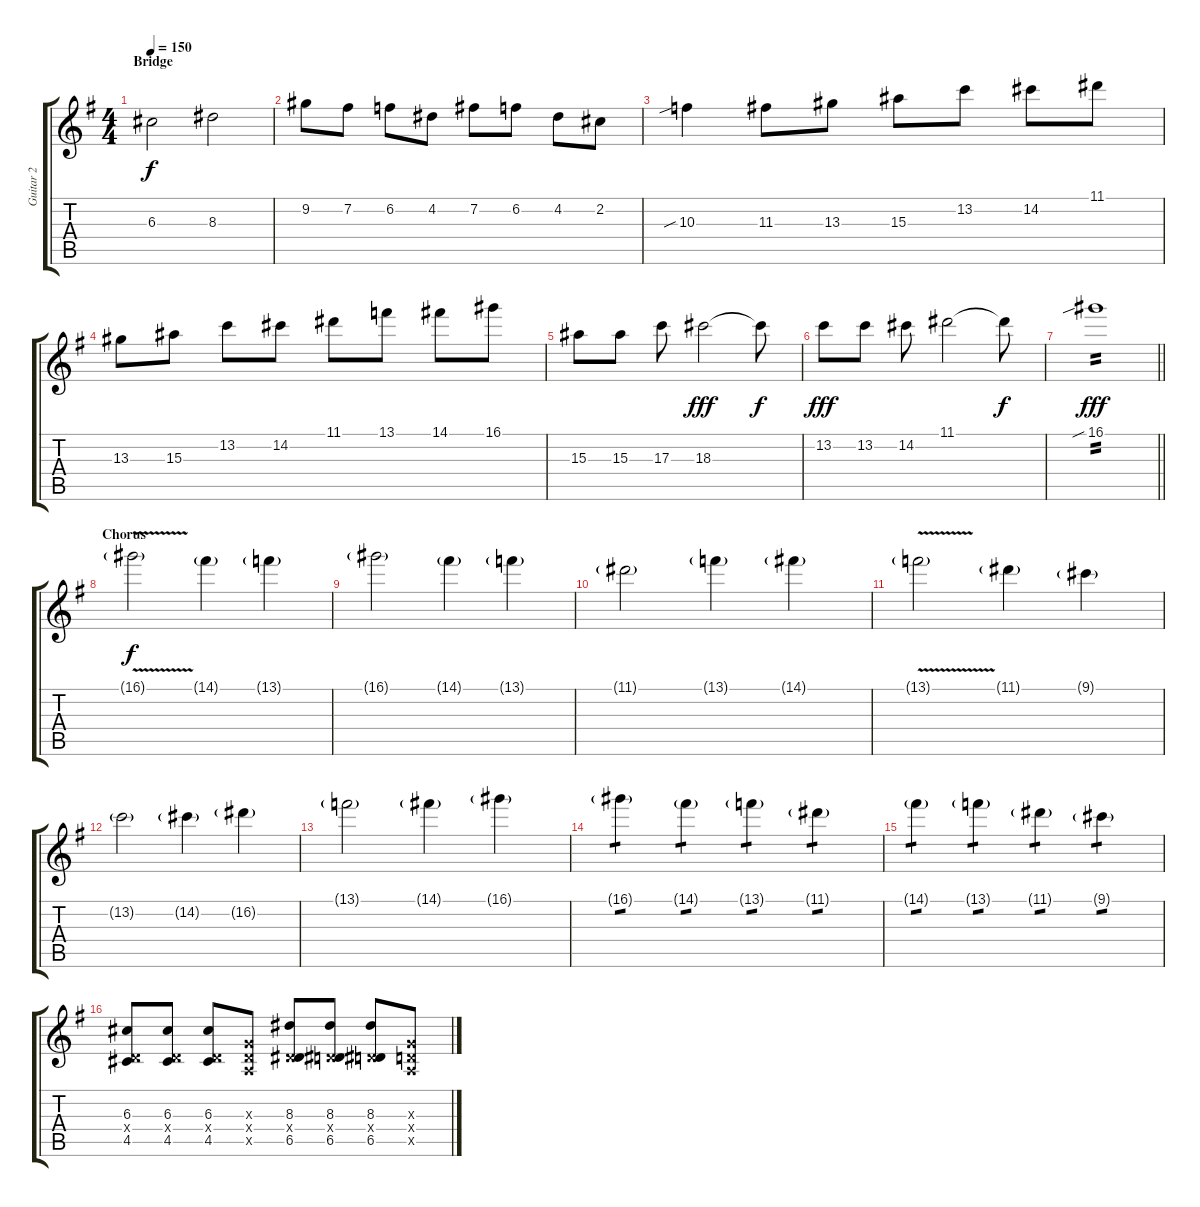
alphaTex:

\track ("Guitar 2" "Guitar 2") {instrument distortionguitar}
\staff {score tabs}
\tuning (E4 B3 G3 D3 A2 D2) {hide}
\ts (4 4)
\section ("" "Bridge")
\tempo 150
\clef g2
\ks eminor
6.3.2{dy f} 8.3.2 |
9.2.8 7.2.8 6.2.8 4.2.8 7.2.8 6.2.8 4.2.8 2.2.8 |
10.3{sib}.4 11.3.8 13.3.8 15.3.8 13.2.8 14.2.8 11.1.8 |
13.3.8 15.3.8 13.2.8 14.2.8 11.1.8 13.1.8 14.1.8 16.1.8 |
15.3.8 15.3.8 17.3.8 18.3.2{dy fff} 18.3{t}.8{dy f} |
13.2.8{dy fff} 13.2.8 14.2.8 11.1.2 11.1{t}.8{dy f} |
\barLineRight lightlight
16.1{sib}.1{tp 2 dy fff} |
\section ("" "Chorus")
16.1{v g}.2{dy f} 14.1{g}.4 13.1{g}.4 |
16.1{g}.2 14.1{g}.4 13.1{g}.4 |
11.1{g}.2 13.1{g}.4 14.1{g}.4 |
13.1{v g}.2 11.1{g}.4 9.1{g}.4 |
13.2{g}.2 14.2{g}.4 16.2{g}.4 |
13.1{g}.2 14.1{g}.4 16.1{g}.4 |
16.1{g}.4{tp 1} 14.1{g}.4{tp 1} 13.1{g}.4{tp 1} 11.1{g}.4{tp 1} |
14.1{g}.4{tp 1} 13.1{g}.4{tp 1} 11.1{g}.4{tp 1} 9.1{g}.4{tp 1} |
(6.3 0.4{x} 4.5).8 (6.3 0.4{x} 4.5).8 (6.3 0.4{x} 4.5).8 (0.3{x} 0.4{x} 0.5{x}).8 (8.3 0.4{x} 6.5).8 (8.3 0.4{x} 6.5).8 (8.3 0.4{x} 6.5).8 (0.3{x} 0.4{x} 0.5{x}).8
